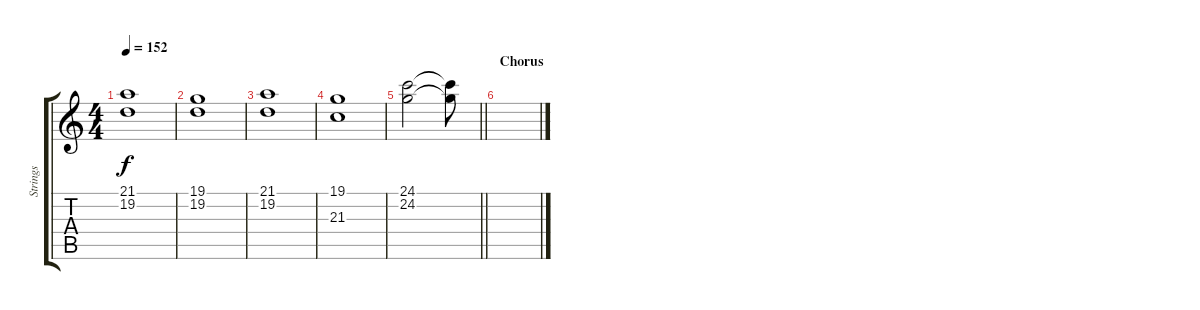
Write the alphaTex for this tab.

\track ("Strings" "Strings") {instrument stringensemble1}
\staff {score tabs}
\tuning (C4 G3 Eb3 Bb2 F2 C2) {hide}
\ts (4 4)
\tempo 152
\clef g2
\ks c
(21.1 19.2).1{dy f} |
(19.1 19.2).1 |
(21.1 19.2).1 |
(19.1 21.3).1 |
\barLineRight lightlight
(24.1 24.2).2 (24.1{t} 24.2{t}).8 |
\section ("" "Chorus")
